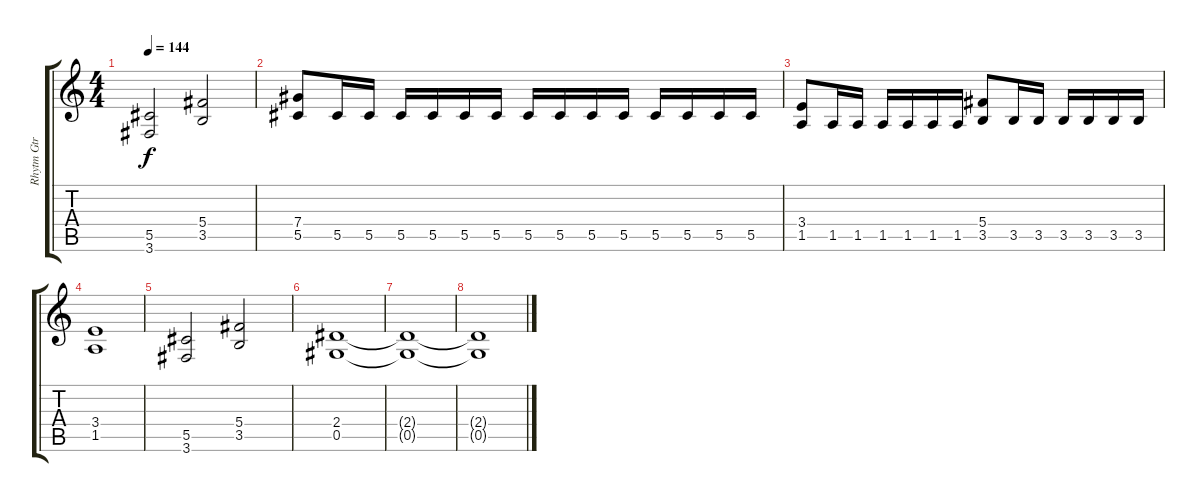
\track ("Rhytm Gtr" "Rhytm Gtr") {instrument distortionguitar}
\staff {score tabs}
\tuning (Eb4 Bb3 Gb3 Db3 Ab2 Eb2) {hide}
\ts (4 4)
\tempo 144
\clef g2
\ks c
(5.5 3.6).2{dy f} (5.4 3.5).2 |
(7.4 5.5).8 5.5.16 5.5.16 5.5.16 5.5.16 5.5.16 5.5.16 5.5.16 5.5.16 5.5.16 5.5.16 5.5.16 5.5.16 5.5.16 5.5.16 |
(3.4 1.5).8 1.5.16 1.5.16 1.5.16 1.5.16 1.5.16 1.5.16 (5.4 3.5).8 3.5.16 3.5.16 3.5.16 3.5.16 3.5.16 3.5.16 |
(3.4 1.5).1 |
(5.5 3.6).2 (5.4 3.5).2 |
(2.4 0.5).1 |
(2.4{t} 0.5{t}).1{volume 0} |
(2.4{t} 0.5{t}).1
